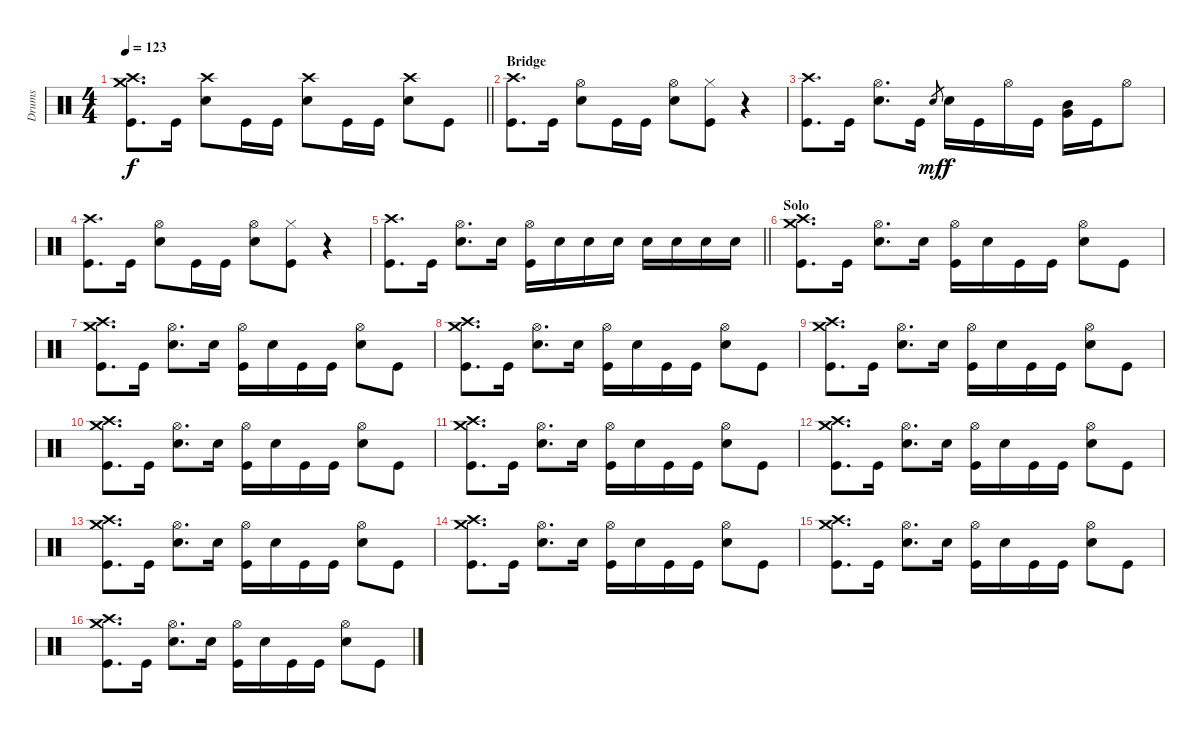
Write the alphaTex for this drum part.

\track ("Drums" "Drums") {instrument percussion}
\staff {score}
\articulation defaults
\ts (4 4)
\tempo 123
\clef neutral
\barLineRight lightlight
\ks c
("Crash medium (hit)" "Crash high (hit)" "Kick (hit)").8{d dy f} "Kick (hit)".16 ("Crash high (hit)" "Snare (hit) 2").8 "Kick (hit)".16 "Kick (hit)".16 ("Crash high (hit)" "Snare (hit) 2").8 "Kick (hit)".16 "Kick (hit)".16 ("Crash high (hit)" "Snare (hit) 2").8 "Kick (hit)".8 |
\section ("" "Bridge")
("Crash high (hit)" "Kick (hit)").8{d} "Kick (hit)".16 ("Hi-Hat (open)" "Snare (hit) 2").8 "Kick (hit)".16 "Kick (hit)".16 ("Hi-Hat (open)" "Snare (hit) 2").8 ("Hi-Hat (closed)" "Kick (hit)").8 r.4 |
("Crash high (hit)" "Kick (hit)").8{d} "Kick (hit)".16 ("Hi-Hat (open)" "Snare (hit) 2").8{d} "Kick (hit)".16 "Snare (hit) 2".8{gr dy mf} "Snare (hit) 2".16{dy f} "Kick (hit)".16 "Hi-Hat (open)".16 "Kick (hit)".16 ("Mid Tom (hit)" "Very Low Tom (hit)").16 "Kick (hit)".16 "Hi-Hat (open)".8 |
("Crash high (hit)" "Kick (hit)").8{d} "Kick (hit)".16 ("Hi-Hat (open)" "Snare (hit) 2").8 "Kick (hit)".16 "Kick (hit)".16 ("Hi-Hat (open)" "Snare (hit) 2").8 ("Hi-Hat (closed)" "Kick (hit)").8 r.4 |
\barLineRight lightlight
("Crash high (hit)" "Kick (hit)").8{d} "Kick (hit)".16 ("Hi-Hat (open)" "Snare (hit) 2").8{d} "Snare (hit) 2".16 ("Hi-Hat (open)" "Kick (hit)").16 "Snare (hit) 2".16 "Snare (hit) 2".16 "Snare (hit) 2".16 "Snare (hit) 2".16 "Snare (hit) 2".16 "Snare (hit) 2".16 "Snare (hit) 2".16 |
\section ("" "Solo")
("Crash medium (hit)" "Crash high (hit)" "Kick (hit)").8{d} "Kick (hit)".16 ("Hi-Hat (open)" "Snare (hit) 2").8{d} "Snare (hit) 2".16 ("Hi-Hat (open)" "Kick (hit)").16 "Snare (hit) 2".16 "Kick (hit)".16 "Kick (hit)".16 ("Hi-Hat (open)" "Snare (hit) 2").8 "Kick (hit)".8 |
("Crash medium (hit)" "Crash high (hit)" "Kick (hit)").8{d} "Kick (hit)".16 ("Hi-Hat (open)" "Snare (hit) 2").8{d} "Snare (hit) 2".16 ("Hi-Hat (open)" "Kick (hit)").16 "Snare (hit) 2".16 "Kick (hit)".16 "Kick (hit)".16 ("Hi-Hat (open)" "Snare (hit) 2").8 "Kick (hit)".8 |
("Crash medium (hit)" "Crash high (hit)" "Kick (hit)").8{d} "Kick (hit)".16 ("Hi-Hat (open)" "Snare (hit) 2").8{d} "Snare (hit) 2".16 ("Hi-Hat (open)" "Kick (hit)").16 "Snare (hit) 2".16 "Kick (hit)".16 "Kick (hit)".16 ("Hi-Hat (open)" "Snare (hit) 2").8 "Kick (hit)".8 |
("Crash medium (hit)" "Crash high (hit)" "Kick (hit)").8{d} "Kick (hit)".16 ("Hi-Hat (open)" "Snare (hit) 2").8{d} "Snare (hit) 2".16 ("Hi-Hat (open)" "Kick (hit)").16 "Snare (hit) 2".16 "Kick (hit)".16 "Kick (hit)".16 ("Hi-Hat (open)" "Snare (hit) 2").8 "Kick (hit)".8 |
("Crash medium (hit)" "Crash high (hit)" "Kick (hit)").8{d} "Kick (hit)".16 ("Hi-Hat (open)" "Snare (hit) 2").8{d} "Snare (hit) 2".16 ("Hi-Hat (open)" "Kick (hit)").16 "Snare (hit) 2".16 "Kick (hit)".16 "Kick (hit)".16 ("Hi-Hat (open)" "Snare (hit) 2").8 "Kick (hit)".8 |
("Crash medium (hit)" "Crash high (hit)" "Kick (hit)").8{d} "Kick (hit)".16 ("Hi-Hat (open)" "Snare (hit) 2").8{d} "Snare (hit) 2".16 ("Hi-Hat (open)" "Kick (hit)").16 "Snare (hit) 2".16 "Kick (hit)".16 "Kick (hit)".16 ("Hi-Hat (open)" "Snare (hit) 2").8 "Kick (hit)".8 |
("Crash medium (hit)" "Crash high (hit)" "Kick (hit)").8{d} "Kick (hit)".16 ("Hi-Hat (open)" "Snare (hit) 2").8{d} "Snare (hit) 2".16 ("Hi-Hat (open)" "Kick (hit)").16 "Snare (hit) 2".16 "Kick (hit)".16 "Kick (hit)".16 ("Hi-Hat (open)" "Snare (hit) 2").8 "Kick (hit)".8 |
("Crash medium (hit)" "Crash high (hit)" "Kick (hit)").8{d} "Kick (hit)".16 ("Hi-Hat (open)" "Snare (hit) 2").8{d} "Snare (hit) 2".16 ("Hi-Hat (open)" "Kick (hit)").16 "Snare (hit) 2".16 "Kick (hit)".16 "Kick (hit)".16 ("Hi-Hat (open)" "Snare (hit) 2").8 "Kick (hit)".8 |
("Crash medium (hit)" "Crash high (hit)" "Kick (hit)").8{d} "Kick (hit)".16 ("Hi-Hat (open)" "Snare (hit) 2").8{d} "Snare (hit) 2".16 ("Hi-Hat (open)" "Kick (hit)").16 "Snare (hit) 2".16 "Kick (hit)".16 "Kick (hit)".16 ("Hi-Hat (open)" "Snare (hit) 2").8 "Kick (hit)".8 |
("Crash medium (hit)" "Crash high (hit)" "Kick (hit)").8{d} "Kick (hit)".16 ("Hi-Hat (open)" "Snare (hit) 2").8{d} "Snare (hit) 2".16 ("Hi-Hat (open)" "Kick (hit)").16 "Snare (hit) 2".16 "Kick (hit)".16 "Kick (hit)".16 ("Hi-Hat (open)" "Snare (hit) 2").8 "Kick (hit)".8 |
("Crash medium (hit)" "Crash high (hit)" "Kick (hit)").8{d} "Kick (hit)".16 ("Hi-Hat (open)" "Snare (hit) 2").8{d} "Snare (hit) 2".16 ("Hi-Hat (open)" "Kick (hit)").16 "Snare (hit) 2".16 "Kick (hit)".16 "Kick (hit)".16 ("Hi-Hat (open)" "Snare (hit) 2").8 "Kick (hit)".8
